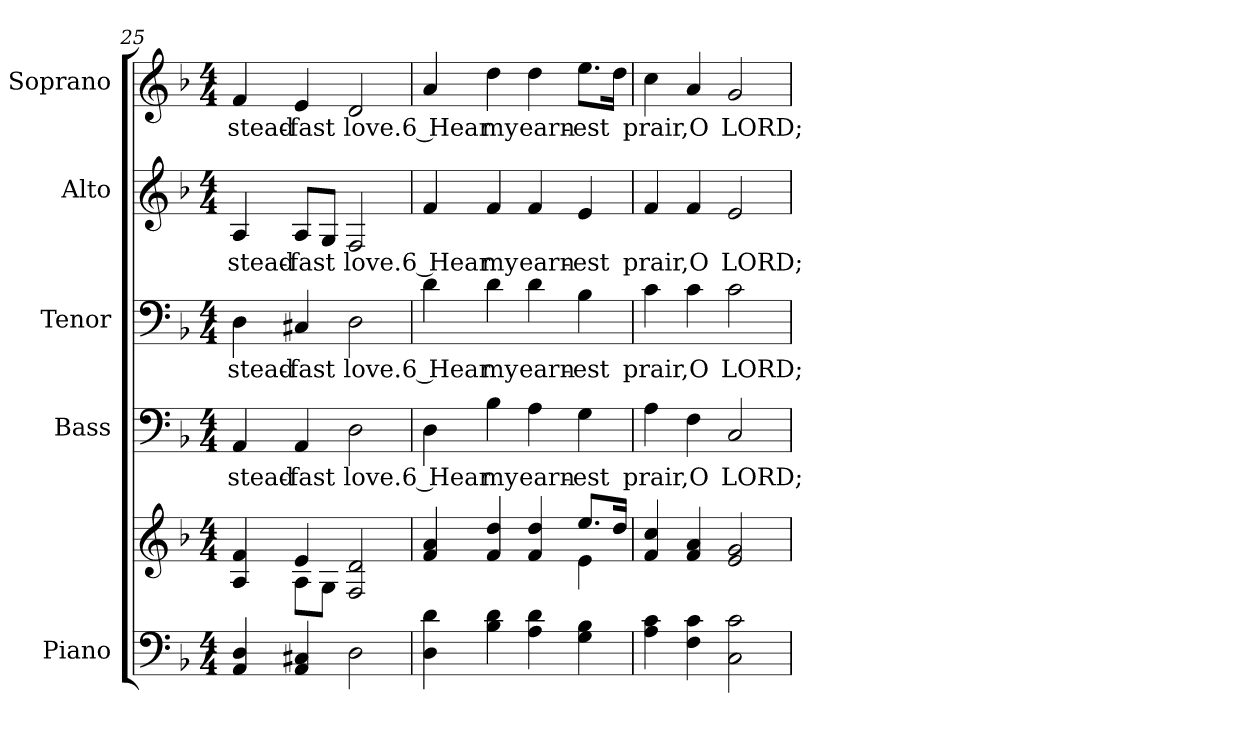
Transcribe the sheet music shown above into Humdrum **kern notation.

**kern	**kern	**kern	**text	**kern	**text	**kern	**text	**kern	**text
*part5	*part5	*part4	*part4	*part3	*part3	*part2	*part2	*part1	*part1
*staff6	*staff5	*staff4	*staff4	*staff3	*staff3	*staff2	*staff2	*staff1	*staff1
*I"Piano	*	*I"Bass	*	*I"Tenor	*	*I"Alto	*	*I"Soprano	*
*I'Pno.	*	*I'B.	*	*I'T.	*	*I'A.	*	*I'S.	*
*clefF4	*clefG2	*clefF4	*	*clefF4	*	*clefG2	*	*clefG2	*
*k[b-]	*k[b-]	*k[b-]	*	*k[b-]	*	*k[b-]	*	*k[b-]	*
*F:	*F:	*F:	*	*F:	*	*F:	*	*F:	*
*M4/4	*M4/4	*M4/4	*	*M4/4	*	*M4/4	*	*M4/4	*
=25	=25	=25	=25	=25	=25	=25	=25	=25	=25
*	*^	*	*	*	*	*	*	*	*
!	!	!	!	!LO:LY:b:color=#000000	!	!	!	!	!	!
!	!	!	!	!	!	!LO:LY:b:color=#000000	!	!	!	!
!	!	!	!	!	!	!	!	!LO:LY:b:color=#000000	!	!
!	!	!	!	!	!	!	!	!	!	!LO:LY:b:color=#000000
4AAi/ 4Di	4Ai/ 4fi	4ryy	4AAi/	stead-	4Di\	stead-	4Ai/	stead-	4fi/	stead-
!	!	!	!	!LO:LY:b:color=#000000	!	!	!	!	!	!
!	!	!	!	!	!	!LO:LY:b:color=#000000	!	!	!	!
!	!	!	!	!	!	!	!	!LO:LY:b:color=#000000	!	!
!	!	!	!	!	!	!	!	!	!	!LO:LY:b:color=#000000
4AAi/ 4C#Xi	4ei/	8Ai\L	4AAi/	-fast	4C#Xi/	-fast	8Ai/L	-fast	4ei/	-fast
.	.	8Gi\J	.	.	.	.	8Gi/J	.	.	.
!	!	!	!	!LO:LY:b:color=#000000	!	!	!	!	!	!
!	!	!	!	!	!	!LO:LY:b:color=#000000	!	!	!	!
!	!	!	!	!	!	!	!	!LO:LY:b:color=#000000	!	!
!	!	!	!	!	!	!	!	!	!	!LO:LY:b:color=#000000
2Di\	2Fi/ 2di	2ryy	2Di\	love.	2Di\	love.	2Fi/	love.	2di/	love.
!!LO:PB:g=z
=26	=26	=26	=26	=26	=26	=26	=26	=26	=26	=26
!	!	!	!	!LO:LY:b:color=#000000	!	!	!	!	!	!
!	!	!	!	!	!	!LO:LY:b:color=#000000	!	!	!	!
!	!	!	!	!	!	!	!	!LO:LY:b:color=#000000	!	!
!	!	!	!	!	!	!	!	!	!	!LO:LY:b:color=#000000
4Di\ 4di	4fi/ 4ai	2ryy	4Di\	6 Hear	4di\	6 Hear	4fi/	6 Hear	4ai/	6 Hear
!	!	!	!	!LO:LY:b:color=#000000	!	!	!	!	!	!
!	!	!	!	!	!	!LO:LY:b:color=#000000	!	!	!	!
!	!	!	!	!	!	!	!	!LO:LY:b:color=#000000	!	!
!	!	!	!	!	!	!	!	!	!	!LO:LY:b:color=#000000
4B-i\ 4di	4fi/ 4ddi	.	4B-i\	my	4di\	my	4fi/	my	4ddi\	my
!	!	!	!	!LO:LY:b:color=#000000	!	!	!	!	!	!
!	!	!	!	!	!	!LO:LY:b:color=#000000	!	!	!	!
!	!	!	!	!	!	!	!	!LO:LY:b:color=#000000	!	!
!	!	!	!	!	!	!	!	!	!	!LO:LY:b:color=#000000
4Ai\ 4di	4fi/ 4ddi	4ryy	4Ai\	earn-	4di\	earn-	4fi/	earn-	4ddi\	earn-
!	!	!	!	!LO:LY:b:color=#000000	!	!	!	!	!	!
!	!	!	!	!	!	!LO:LY:b:color=#000000	!	!	!	!
!	!	!	!	!	!	!	!	!LO:LY:b:color=#000000	!	!
!	!	!	!	!	!	!	!	!	!	!LO:LY:b:color=#000000
4Gi\ 4B-i	8.eei/L	4ei\	4Gi\	-est	4B-i\	-est	4ei/	-est	8.eei\L	-est
.	16ddi/Jk	.	.	.	.	.	.	.	16ddi\Jk	.
*	*v	*v	*	*	*	*	*	*	*	*
=27	=27	=27	=27	=27	=27	=27	=27	=27	=27
!	!	!	!LO:LY:b:color=#000000	!	!	!	!	!	!
!	!	!	!	!	!LO:LY:b:color=#000000	!	!	!	!
!	!	!	!	!	!	!	!LO:LY:b:color=#000000	!	!
!	!	!	!	!	!	!	!	!	!LO:LY:b:color=#000000
4Ai\ 4ci	4fi/ 4cci	4Ai\	prair,	4ci\	prair,	4fi/	prair,	4cci\	prair,
!	!	!	!LO:LY:b:color=#000000	!	!	!	!	!	!
!	!	!	!	!	!LO:LY:b:color=#000000	!	!	!	!
!	!	!	!	!	!	!	!LO:LY:b:color=#000000	!	!
!	!	!	!	!	!	!	!	!	!LO:LY:b:color=#000000
4Fi\ 4ci	4fi/ 4ai	4Fi\	O	4ci\	O	4fi/	O	4ai/	O
!	!	!	!LO:LY:b:color=#000000	!	!	!	!	!	!
!	!	!	!	!	!LO:LY:b:color=#000000	!	!	!	!
!	!	!	!	!	!	!	!LO:LY:b:color=#000000	!	!
!	!	!	!	!	!	!	!	!	!LO:LY:b:color=#000000
2Ci\ 2ci	2ei/ 2gi	2Ci/	LORD;	2ci\	LORD;	2ei/	LORD;	2gi/	LORD;
=	=	=	=	=	=	=	=	=	=
*-	*-	*-	*-	*-	*-	*-	*-	*-	*-
